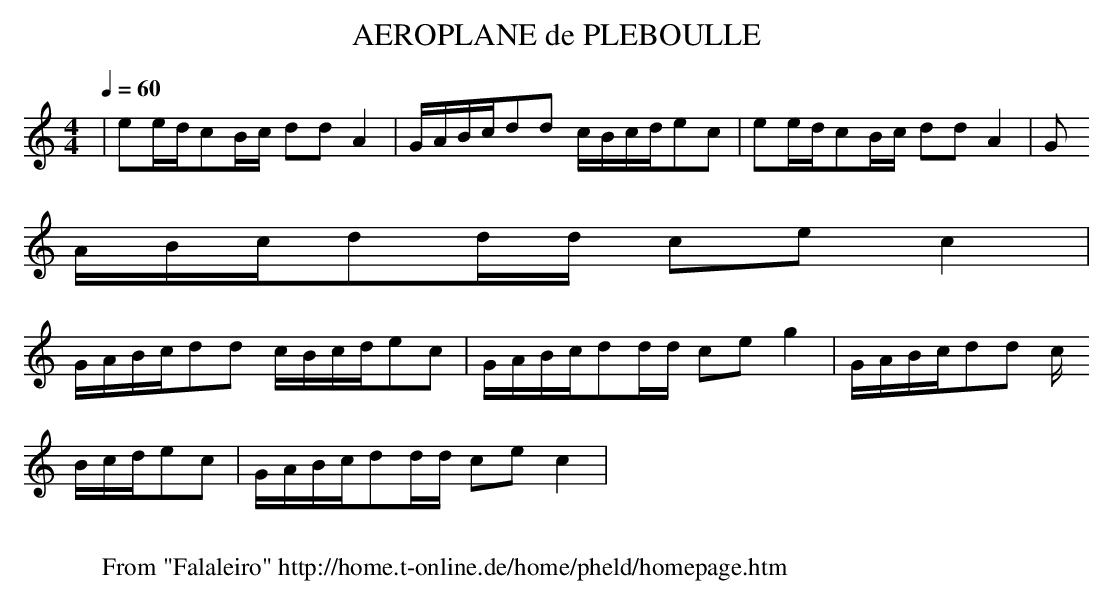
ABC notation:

X:1
T:AEROPLANE de PLEBOULLE
M:4/4
L:1/8
Q:1/4=60
K:C
|ee/2d/2cB/2c/2 ddA2|G/2A/2B/2c/2dd c/2B/2c/2d/2ec|ee/2d/2cB/2c/2 ddA2|G
/2A/2B/2c/2dd/2d/2 cec2|
G/2A/2B/2c/2dd c/2B/2c/2d/2ec|G/2A/2B/2c/2dd/2d/2 ceg2|G/2A/2B/2c/2dd c/
2B/2c/2d/2ec|G/2A/2B/2c/2dd/2d/2 cec2|
W:
W: From "Falaleiro" http://home.t-online.de/home/pheld/homepage.htm
